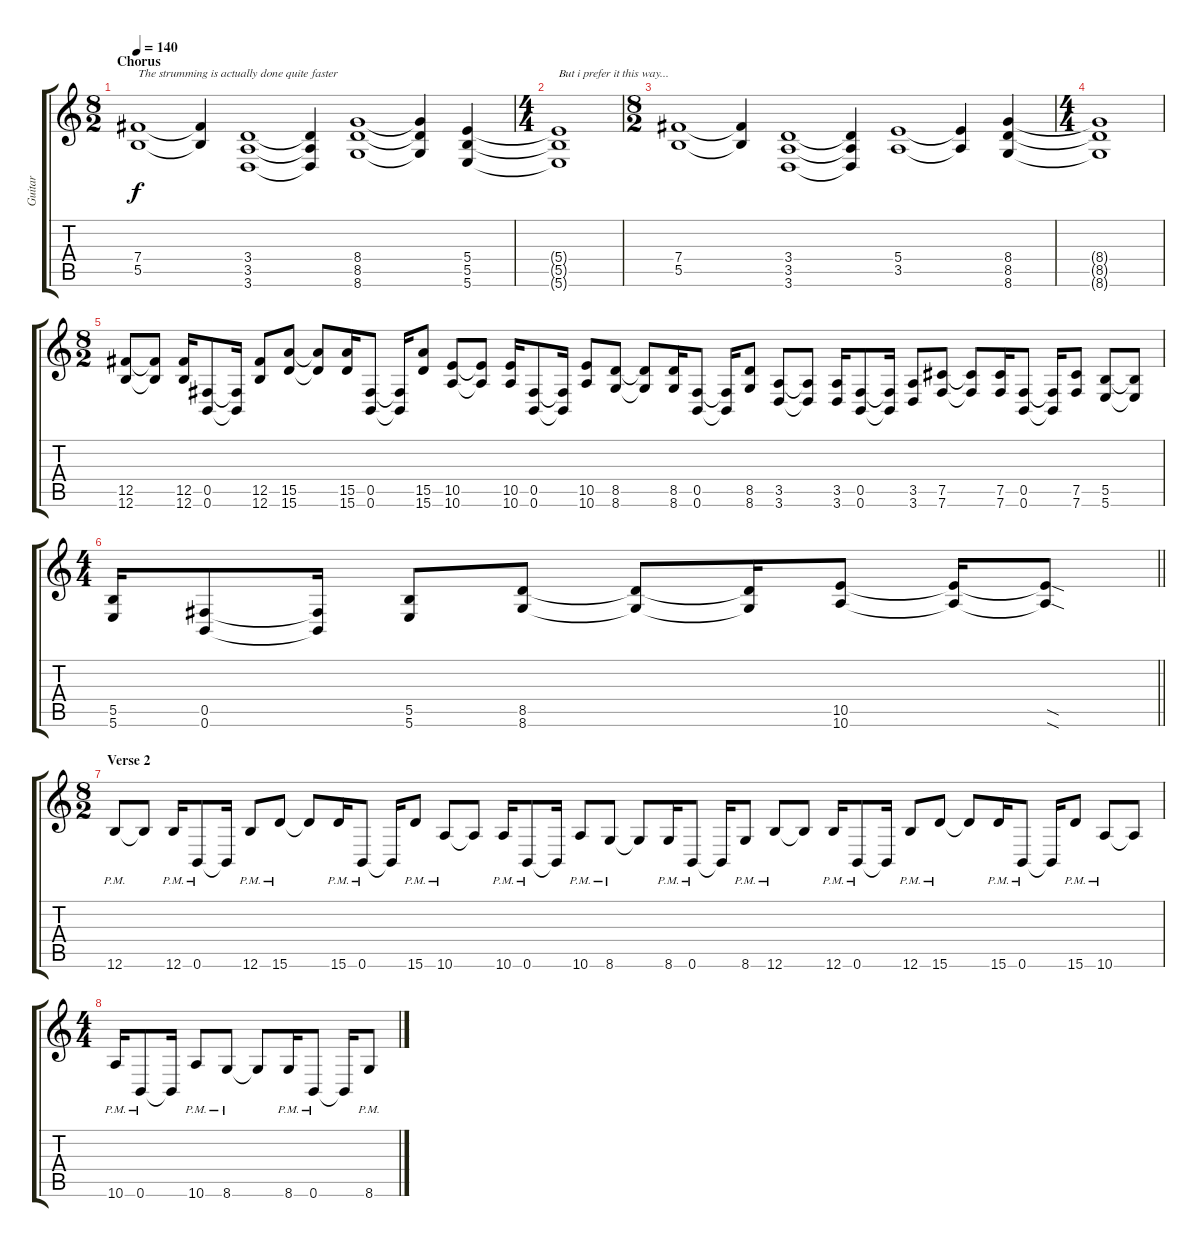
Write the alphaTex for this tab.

\track ("Guitar" "Guitar") {instrument distortionguitar}
\staff {score tabs}
\tuning (Db4 Ab3 E3 B2 Gb2 B1) {hide}
\ts (8 2)
\section ("" "Chorus")
\tempo 140
\clef g2
\ks c
(7.4 5.5).1{txt "The strumming is actually done quite faster  " dy f volume 16 balance 8} (7.4{t} 5.5{t}).4 (3.4 3.5 3.6).1 (3.4{t} 3.5{t} 3.6{t}).4 (8.4 8.5 8.6).1 (8.4{t} 8.5{t} 8.6{t}).4 (5.4 5.5 5.6).4 |
\ts (4 4)
(5.4{t} 5.5{t} 5.6{t}).1{txt "But i prefer it this way..."} |
\ts (8 2)
(7.4 5.5).1 (7.4{t} 5.5{t}).4 (3.4 3.5 3.6).1 (3.4{t} 3.5{t} 3.6{t}).4 (5.4 3.5).1 (5.4{t} 3.5{t}).4 (8.4 8.5 8.6).4 |
\ts (4 4)
(8.4{t} 8.5{t} 8.6{t}).1 |
\ts (8 2)
(12.5 12.6).8 (12.5{t} 12.6{t}).8 (12.5 12.6).16 (0.5 0.6).8 (0.5{t} 0.6{t}).16 (12.5 12.6).8 (15.5 15.6).8 (15.5{t} 15.6{t}).8 (15.5 15.6).16 (0.5 0.6).8 (0.5{t} 0.6{t}).16 (15.5 15.6).8 (10.5 10.6).8 (10.5{t} 10.6{t}).8 (10.5 10.6).16 (0.5 0.6).8 (0.5{t} 0.6{t}).16 (10.5 10.6).8 (8.5 8.6).8 (8.5{t} 8.6{t}).8 (8.5 8.6).16 (0.5 0.6).8 (0.5{t} 0.6{t}).16 (8.5 8.6).8 (3.5 3.6).8 (3.5{t} 3.6{t}).8 (3.5 3.6).16 (0.5 0.6).8 (0.5{t} 0.6{t}).16 (3.5 3.6).8 (7.5 7.6).8 (7.5{t} 7.6{t}).8 (7.5 7.6).16 (0.5 0.6).8 (0.5{t} 0.6{t}).16 (7.5 7.6).8 (5.5 5.6).8 (5.5{t} 5.6{t}).8 |
\ts (4 4)
\barLineRight lightlight
(5.5 5.6).16 (0.5 0.6).8 (0.5{t} 0.6{t}).16 (5.5 5.6).8 (8.5 8.6).8 (8.5{t} 8.6{t}).8 (8.5{t} 8.6{t}).16 (10.5 10.6).8 (10.5{t} 10.6{t}).16 (10.5{sod t} 10.6{sod t}).8 |
\ts (8 2)
\section ("" "Verse 2")
12.6{pm}.8 12.6{t}.8 12.6{pm}.16 0.6{pm}.8 0.6{t}.16 12.6{pm}.8 15.6{pm}.8 15.6{t}.8 15.6{pm}.16 0.6{pm}.8 0.6{t}.16 15.6{pm}.8 10.6{pm}.8 10.6{t}.8 10.6{pm}.16 0.6{pm}.8 0.6{t}.16 10.6{pm}.8 8.6{pm}.8 8.6{t}.8 8.6{pm}.16 0.6{pm}.8 0.6{t}.16 8.6{pm}.8 12.6{pm}.8 12.6{t}.8 12.6{pm}.16 0.6{pm}.8 0.6{t}.16 12.6{pm}.8 15.6{pm}.8 15.6{t}.8 15.6{pm}.16 0.6{pm}.8 0.6{t}.16 15.6{pm}.8 10.6{pm}.8 10.6{t}.8 |
\ts (4 4)
10.6{pm}.16 0.6{pm}.8 0.6{t}.16 10.6{pm}.8 8.6{pm}.8 8.6{t}.8 8.6{pm}.16 0.6{pm}.8 0.6{t}.16 8.6{pm}.8
